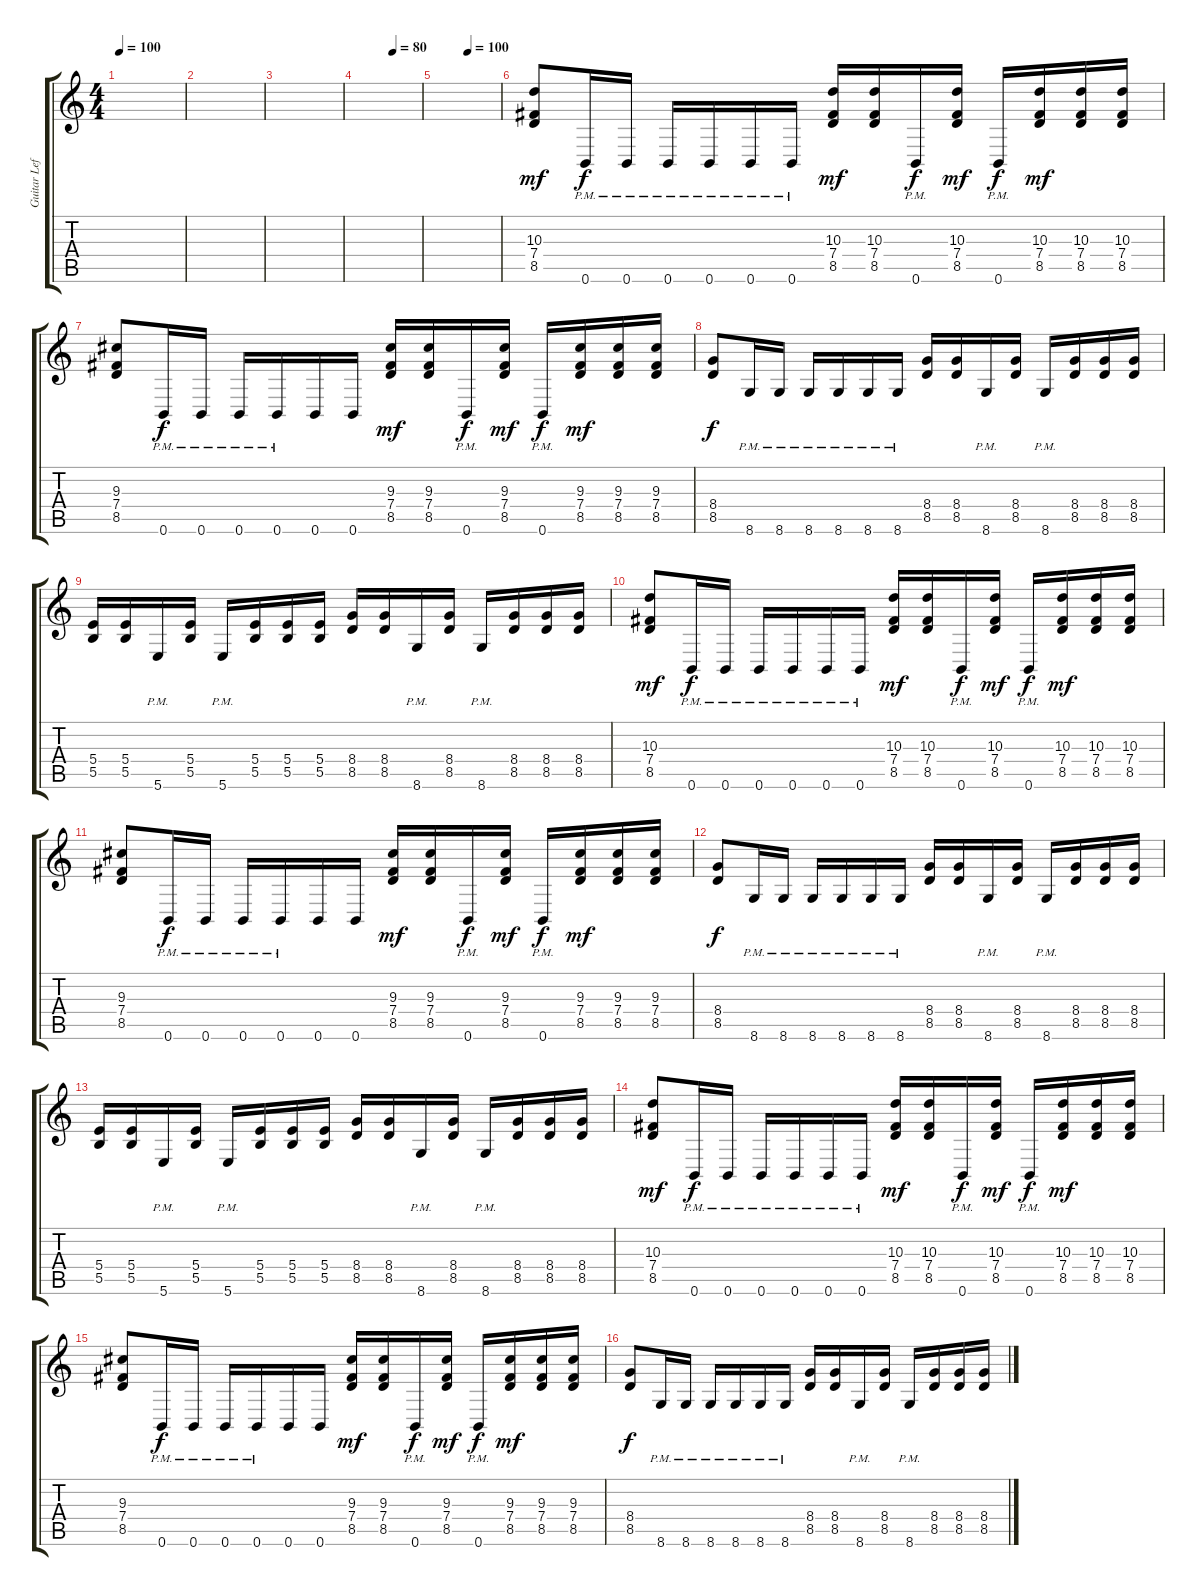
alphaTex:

\track ("Guitar Left" "Guitar Lef") {instrument distortionguitar}
\staff {score tabs}
\tuning (Db4 Ab3 E3 B2 Gb2 B1) {hide}
\ts (4 4)
\tempo 100
\clef g2
\ks c
|
|
|
\tempo (80 0.5625)
|
\tempo (100 0.5)
|
(10.3 7.4 8.5).8{dy mf volume 12} 0.6{pm}.16{dy f} 0.6{pm}.16 0.6{pm}.16 0.6{pm}.16 0.6{pm}.16 0.6{pm}.16 (10.3 7.4 8.5).16{dy mf} (10.3 7.4 8.5).16 0.6{pm}.16{dy f} (10.3 7.4 8.5).16{dy mf} 0.6{pm}.16{dy f} (10.3 7.4 8.5).16{dy mf} (10.3 7.4 8.5).16 (10.3 7.4 8.5).16 |
(9.3 7.4 8.5).8 0.6{pm}.16{dy f} 0.6{pm}.16 0.6{pm}.16 0.6{pm}.16 0.6.16 0.6.16 (9.3 7.4 8.5).16{dy mf} (9.3 7.4 8.5).16 0.6{pm}.16{dy f} (9.3 7.4 8.5).16{dy mf} 0.6{pm}.16{dy f} (9.3 7.4 8.5).16{dy mf} (9.3 7.4 8.5).16 (9.3 7.4 8.5).16 |
(8.4 8.5).8{dy f} 8.6{pm}.16 8.6{pm}.16 8.6{pm}.16 8.6{pm}.16 8.6{pm}.16 8.6{pm}.16 (8.4 8.5).16 (8.4 8.5).16 8.6{pm}.16 (8.4 8.5).16 8.6{pm}.16 (8.4 8.5).16 (8.4 8.5).16 (8.4 8.5).16 |
(5.4 5.5).16 (5.4 5.5).16 5.6{pm}.16 (5.4 5.5).16 5.6{pm}.16 (5.4 5.5).16 (5.4 5.5).16 (5.4 5.5).16 (8.4 8.5).16 (8.4 8.5).16 8.6{pm}.16 (8.4 8.5).16 8.6{pm}.16 (8.4 8.5).16 (8.4 8.5).16 (8.4 8.5).16 |
(10.3 7.4 8.5).8{dy mf} 0.6{pm}.16{dy f} 0.6{pm}.16 0.6{pm}.16 0.6{pm}.16 0.6{pm}.16 0.6{pm}.16 (10.3 7.4 8.5).16{dy mf} (10.3 7.4 8.5).16 0.6{pm}.16{dy f} (10.3 7.4 8.5).16{dy mf} 0.6{pm}.16{dy f} (10.3 7.4 8.5).16{dy mf} (10.3 7.4 8.5).16 (10.3 7.4 8.5).16 |
(9.3 7.4 8.5).8 0.6{pm}.16{dy f} 0.6{pm}.16 0.6{pm}.16 0.6{pm}.16 0.6.16 0.6.16 (9.3 7.4 8.5).16{dy mf} (9.3 7.4 8.5).16 0.6{pm}.16{dy f} (9.3 7.4 8.5).16{dy mf} 0.6{pm}.16{dy f} (9.3 7.4 8.5).16{dy mf} (9.3 7.4 8.5).16 (9.3 7.4 8.5).16 |
(8.4 8.5).8{dy f} 8.6{pm}.16 8.6{pm}.16 8.6{pm}.16 8.6{pm}.16 8.6{pm}.16 8.6{pm}.16 (8.4 8.5).16 (8.4 8.5).16 8.6{pm}.16 (8.4 8.5).16 8.6{pm}.16 (8.4 8.5).16 (8.4 8.5).16 (8.4 8.5).16 |
(5.4 5.5).16{volume 10} (5.4 5.5).16 5.6{pm}.16 (5.4 5.5).16 5.6{pm}.16 (5.4 5.5).16 (5.4 5.5).16 (5.4 5.5).16 (8.4 8.5).16 (8.4 8.5).16 8.6{pm}.16 (8.4 8.5).16 8.6{pm}.16 (8.4 8.5).16 (8.4 8.5).16 (8.4 8.5).16 |
(10.3 7.4 8.5).8{dy mf} 0.6{pm}.16{dy f} 0.6{pm}.16 0.6{pm}.16 0.6{pm}.16 0.6{pm}.16 0.6{pm}.16 (10.3 7.4 8.5).16{dy mf} (10.3 7.4 8.5).16 0.6{pm}.16{dy f} (10.3 7.4 8.5).16{dy mf} 0.6{pm}.16{dy f} (10.3 7.4 8.5).16{dy mf} (10.3 7.4 8.5).16 (10.3 7.4 8.5).16 |
(9.3 7.4 8.5).8 0.6{pm}.16{dy f} 0.6{pm}.16 0.6{pm}.16 0.6{pm}.16 0.6.16 0.6.16 (9.3 7.4 8.5).16{dy mf} (9.3 7.4 8.5).16 0.6{pm}.16{dy f} (9.3 7.4 8.5).16{dy mf} 0.6{pm}.16{dy f} (9.3 7.4 8.5).16{dy mf} (9.3 7.4 8.5).16 (9.3 7.4 8.5).16 |
(8.4 8.5).8{dy f} 8.6{pm}.16 8.6{pm}.16 8.6{pm}.16 8.6{pm}.16 8.6{pm}.16 8.6{pm}.16 (8.4 8.5).16 (8.4 8.5).16 8.6{pm}.16 (8.4 8.5).16 8.6{pm}.16 (8.4 8.5).16 (8.4 8.5).16 (8.4 8.5).16
